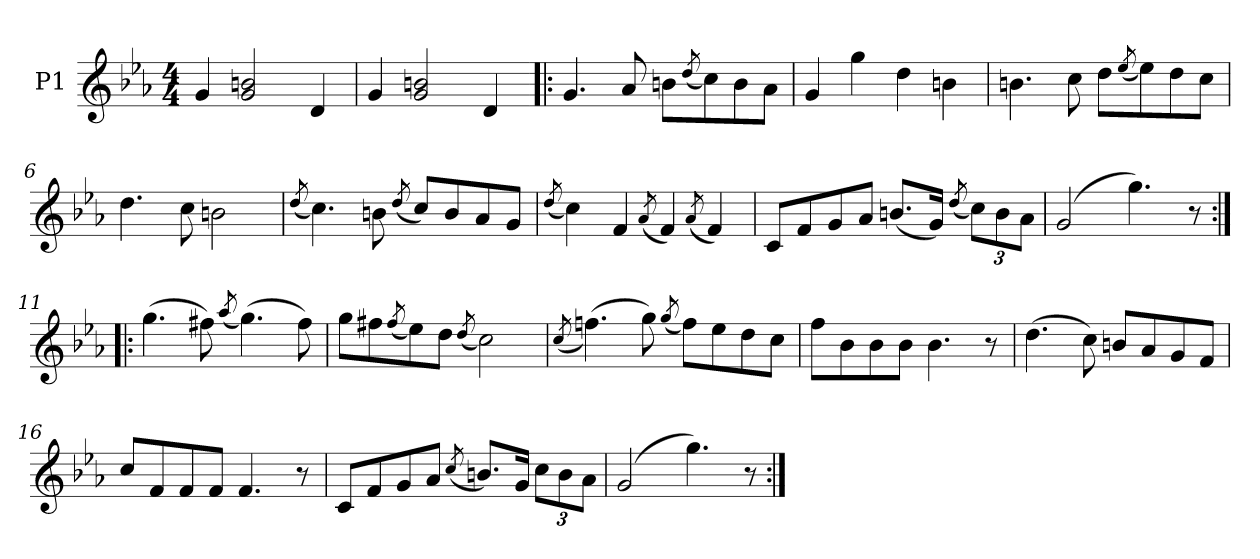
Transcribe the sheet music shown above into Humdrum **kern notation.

**kern
*part1
*staff1
*I"P1
*clefG2
*k[b-e-a-]
*M4/4
=1
4g
2g 2bn
4d
=2
4g
2g 2bn
4d
=3!|:
4.g
8a-
8bnL
(8qdd/
8cc)
8b
8a-J
=4
4g
4gg
4dd
4bn
=5
4.bn
8cc
8ddL
(8qee-/
8ee-)
8dd
8ccJ
=6
4.dd
8cc
2bn
=7
(8qdd/
4.cc)
8bn
(8qdd/
8ccL)
8b
8a-
8gJ
=8
(8qdd/
4cc)
4f
(8qa-/
4f)
(8qa-/
4f)
=9
8cL
8f
8g
8a-J
(8.bnL
16gJk)
(8qdd/
12ccL)
12b
12a-J
=10
(2g
4.gg)
8r
=11:|!|:
(4.gg
8ff#X)
(8qaa-/
(4.gg)
8ff#)
=12
8ggL
8ff#X
(8qff#/
8ee-)
8ddJ
(8qdd/
2cc)
=13
(8qcc/
(4.ffn)
8gg)
(8qgg/
8ffL)
8ee-
8dd
8ccJ
=14
8ffL
8b-
8b-
8b-J
4.b-
8r
=15
(4.dd
8cc)
8bnL
8a-
8g
8fJ
=16
8ccL
8f
8f
8fJ
4.f
8r
=17
8cL
8f
8g
8a-J
(8qcc/
8.bnL)
16gJk
12ccL
12b
12a-J
=18
(2g
4.gg)
8r
=:|!
*-
